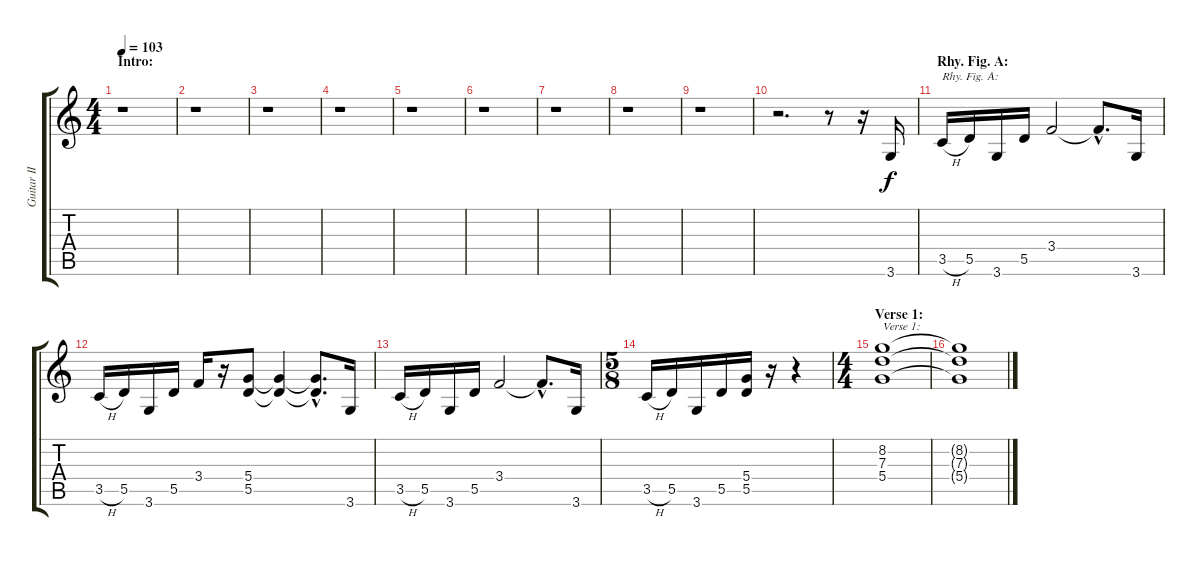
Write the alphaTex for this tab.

\track ("Guitar II" "Guitar II") {instrument distortionguitar}
\staff {score tabs}
\tuning (E4 B3 G3 D3 A2 E2) {hide}
\ts (4 4)
\section ("" "Intro:")
\tempo 103
\clef g2
\ks c
r.1{dy f instrument distortionguitar} |
r.1 |
r.1 |
r.1 |
r.1 |
r.1 |
r.1 |
r.1 |
r.1 |
r.2{d} r.8 r.16 3.6.16 |
\section ("" "Rhy. Fig. A:")
3.5{h}.16{txt "Rhy. Fig. A:"} 5.5.16 3.6.16 5.5.16 3.4.2 3.4{hac t}.8{d} 3.6.16 |
3.5{h}.16 5.5.16 3.6.16 5.5.16 3.4.16 r.16 (5.4 5.5).8 (5.4{t} 5.5{t}).4 (5.4{hac t} 5.5{hac t}).8{d} 3.6.16 |
3.5{h}.16 5.5.16 3.6.16 5.5.16 3.4.2 3.4{hac t}.8{d} 3.6.16 |
\ts (5 8)
3.5{h}.16 5.5.16 3.6.16 5.5.16 (5.4 5.5).16 r.16 r.4 |
\ts (4 4)
\section ("" "Verse 1:")
(8.2 7.3 5.4).1{txt "Verse 1:"} |
(8.2{t} 7.3{t} 5.4{t}).1
